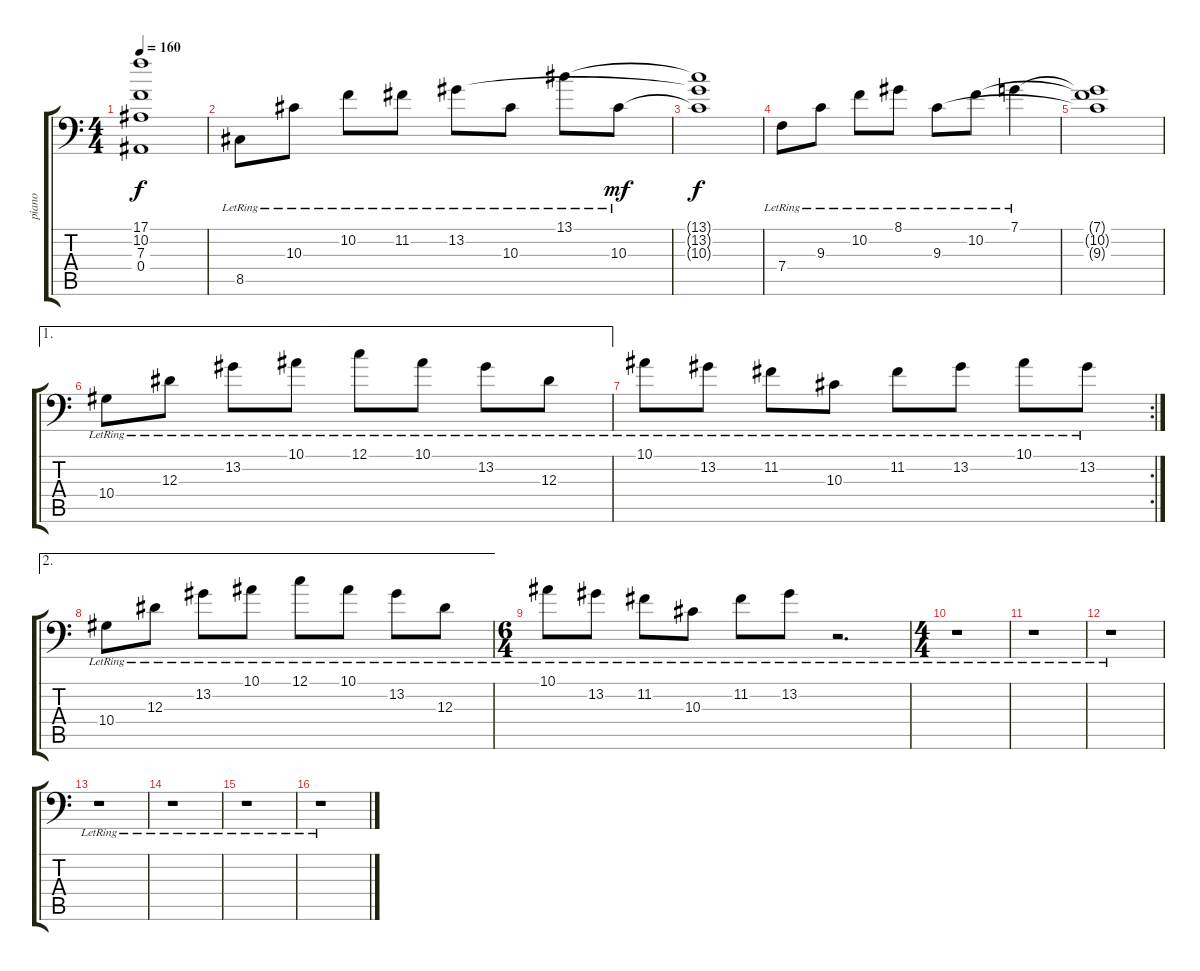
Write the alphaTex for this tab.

\track ("piano" "piano") {instrument acousticgrandpiano}
\staff {score tabs}
\tuning (C4 G3 Eb3 Bb2 F2 Bb1) {hide}
\ts (4 4)
\tempo 160
\clef f4
\ks c
(17.1{t} 10.2{t} 7.3{t} 0.4{t}).1{dy f} |
8.5{lr}.8 10.3{lr}.8 10.2{lr}.8 11.2{lr}.8 13.2{lr}.8 10.3{lr}.8 13.1{lr}.8 10.3{lr}.8{dy mf} |
(13.1{t} 13.2{t} 10.3{t}).1{dy f} |
7.4{lr}.8 9.3{lr}.8 10.2{lr}.8 8.1{lr}.8 9.3{lr}.8 10.2{lr}.8 7.1{lr}.4 |
(7.1{t} 10.2{t} 9.3{t}).1 |
\ae 1
10.4{lr}.8 12.3{lr}.8 13.2{lr}.8 10.1{lr}.8 12.1{lr}.8 10.1{lr}.8 13.2{lr}.8 12.3{lr}.8 |
\rc 2
10.1{lr}.8 13.2{lr}.8 11.2{lr}.8 10.3{lr}.8 11.2{lr}.8 13.2{lr}.8 10.1{lr}.8 13.2{lr}.8 |
\ae 2
10.4{lr}.8 12.3{lr}.8 13.2{lr}.8 10.1{lr}.8 12.1{lr}.8 10.1{lr}.8 13.2{lr}.8 12.3{lr}.8 |
\ts (6 4)
10.1{lr}.8 13.2{lr}.8 11.2{lr}.8 10.3{lr}.8 11.2{lr}.8 13.2{lr}.8 r.2{d} |
\ts (4 4)
r.1 |
r.1 |
r.1 |
r.1 |
r.1 |
r.1 |
r.1
